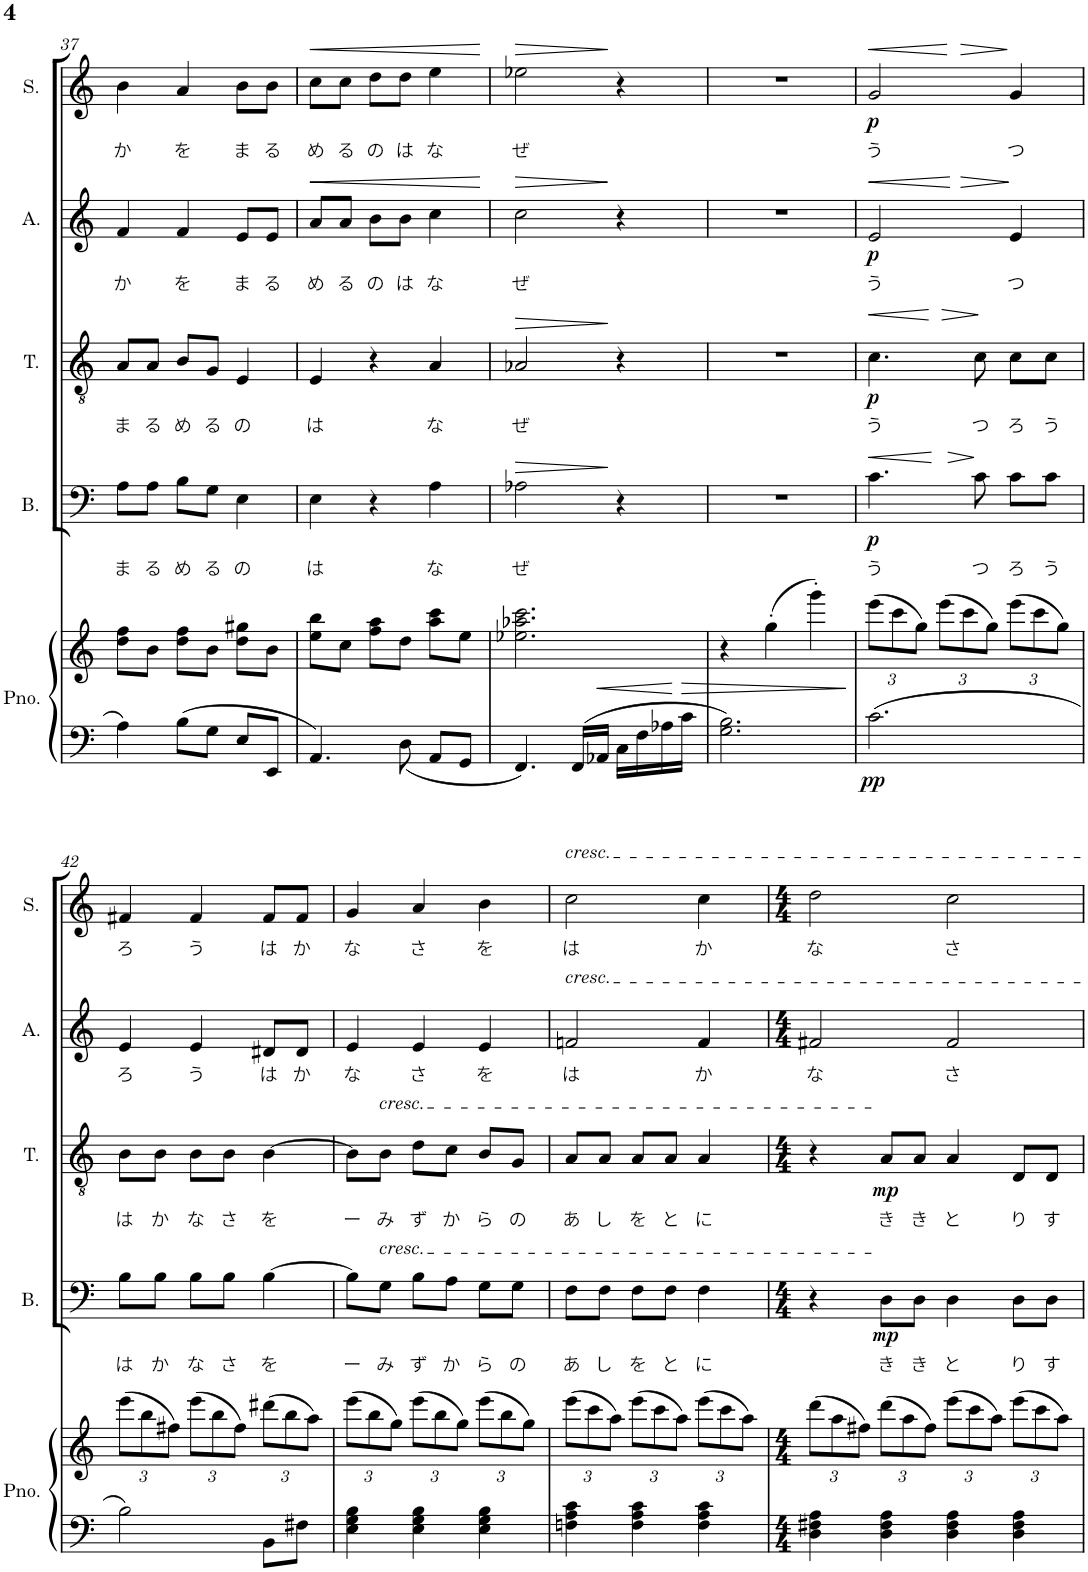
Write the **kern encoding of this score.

**kern	**kern	**dynam	**kern	**text	**dynam	**kern	**text	**dynam	**kern	**text	**dynam	**kern	**text	**dynam
*part5	*part5	*part5	*part4	*part4	*part4	*part3	*part3	*part3	*part2	*part2	*part2	*part1	*part1	*part1
*staff6	*staff5	*staff5/6	*staff4	*staff4	*staff4	*staff3	*staff3	*staff3	*staff2	*staff2	*staff2	*staff1	*staff1	*staff1
*I"Piano	*	*	*I"Bass	*	*	*I"Tenor	*	*	*I"Alto	*	*	*I"Soprano	*	*
*I'Pno.	*	*	*I'B.	*	*	*I'T.	*	*	*I'A.	*	*	*I'S.	*	*
!!LO:PB:g=z
*clefF4	*clefG2	*	*clefF4	*	*	*clefGv2	*	*	*clefG2	*	*	*clefG2	*	*
*	*	*	*Trd12c21	*	*	*Trd8c14	*	*	*Trd1c2	*	*	*Trd1c2	*	*
*k[]	*k[]	*	*k[]	*	*	*k[]	*	*	*k[]	*	*	*k[]	*	*
*M3/4	*M3/4	*	*M3/4	*	*	*M3/4	*	*	*M3/4	*	*	*M3/4	*	*
=37	=37	=37	=37	=37	=37	=37	=37	=37	=37	=37	=37	=37	=37	=37
!	!	!	!	!LO:LY:b	!	!	!LO:LY:b	!	!	!LO:LY:b	!	!	!LO:LY:b	!
4A\	8dd\ 8ff\L	.	8A\L	ま	.	8A/L	ま	.	4f/	か	.	4b\	か	.
!	!	!	!	!LO:LY:b	!	!	!LO:LY:b	!	!	!	!	!	!	!
.	8b\J	.	8A\J	る	.	8A/J	る	.	.	.	.	.	.	.
!	!	!	!	!LO:LY:b	!	!	!LO:LY:b	!	!	!LO:LY:b	!	!	!LO:LY:b	!
8B\L	8dd\ 8ff\L	.	8B\L	め	.	8B/L	め	.	4f/	を	.	4a/	を	.
!	!	!	!	!LO:LY:b	!	!	!LO:LY:b	!	!	!	!	!	!	!
8G\J	8b\J	.	8G\J	る	.	8G/J	る	.	.	.	.	.	.	.
!	!	!	!	!LO:LY:b	!	!	!LO:LY:b	!	!	!LO:LY:b	!	!	!LO:LY:b	!
8E/L	8dd\ 8gg#X\L	.	4E\	の	.	4E/	の	.	8e/L	ま	.	8b\L	ま	.
!	!	!	!	!	!	!	!	!	!	!LO:LY:b	!	!	!LO:LY:b	!
8EE/J	8b\J	.	.	.	.	.	.	.	8e/J	る	.	8b\J	る	.
=38	=38	=38	=38	=38	=38	=38	=38	=38	=38	=38	=38	=38	=38	=38
!	!	!	!	!LO:LY:b	!	!	!LO:LY:b	!	!	!LO:LY:b	!LO:HP:b	!	!LO:LY:b	!LO:HP:b
4.AA/	8ee\ 8bb\L	.	4E\	は	.	4E/	は	.	8a/L	め	<	8cc\L	め	<
!	!	!	!	!	!	!	!	!	!	!LO:LY:b	!	!	!LO:LY:b	!
.	8cc\J	.	.	.	.	.	.	.	8a/J	る	.	8cc\J	る	.
!	!	!	!	!	!	!	!	!	!	!LO:LY:b	!	!	!LO:LY:b	!
.	8ff\ 8aa\L	.	4r	.	.	4r	.	.	8b\L	の	.	8dd\L	の	.
!	!	!	!	!	!	!	!	!	!	!LO:LY:b	!	!	!LO:LY:b	!
8D\	8dd\J	.	.	.	.	.	.	.	8b\J	は	.	8dd\J	は	.
!	!	!	!	!LO:LY:b	!	!	!LO:LY:b	!	!	!LO:LY:b	!	!	!LO:LY:b	!
8AA/L	8aa\ 8ccc\L	.	4A\	な	.	4A/	な	.	4cc\	な	.	4ee\	な	.
8GG/J	8ee\J	.	.	.	.	.	.	.	.	.	.	.	.	.
.	.	.	.	.	.	.	.	.	.	.	[	.	.	[
=39	=39	=39	=39	=39	=39	=39	=39	=39	=39	=39	=39	=39	=39	=39
!	!	!	!	!LO:LY:b	!LO:HP:b	!	!LO:LY:b	!LO:HP:b	!	!LO:LY:b	!LO:HP:b	!	!LO:LY:b	!LO:HP:b
4.FF/	2.ee-X\ 2.aa-X\ 2.ccc\	.	2A-X\	ぜ	>	2A-X/	ぜ	>	2cc\	ぜ	>	2ee-X\	ぜ	>
16FF/LL	.	.	.	.	.	.	.	.	.	.	.	.	.	.
16AA-X/JJ	.	.	.	.	.	.	.	.	.	.	.	.	.	.
16C\LL	.	.	4r	.	]	4r	.	]	4r	.	]	4r	.	]
16F\	.	.	.	.	.	.	.	.	.	.	.	.	.	.
16A-X\	.	.	.	.	.	.	.	.	.	.	.	.	.	.
16c\JJ	.	.	.	.	.	.	.	.	.	.	.	.	.	.
=40	=40	=40	=40	=40	=40	=40	=40	=40	=40	=40	=40	=40	=40	=40
2.G\ 2.B\	4r	.	2.r	.	.	2.r	.	.	2.r	.	.	2.r	.	.
.	(4gg'\	.	.	.	.	.	.	.	.	.	.	.	.	.
.	4ggg'\)	.	.	.	.	.	.	.	.	.	.	.	.	.
=41	=41	=41	=41	=41	=41	=41	=41	=41	=41	=41	=41	=41	=41	=41
*	*Xbrackettup	*	*	*	*	*	*	*	*	*	*	*	*	*
!	!	!LO:DY:b=2	!	!LO:LY:b	!LO:HP:b	!	!LO:LY:b	!LO:HP:b	!	!LO:LY:b	!LO:HP:b	!	!LO:LY:b	!LO:HP:b
!	!	!	!	!	!LO:DY:n=1:b	!	!	!LO:DY:n=1:b	!	!	!LO:DY:n=1:b	!	!	!LO:DY:n=1:b
2.c\	(12eee\L	pp	4.c\	う	< p	4.c\	う	< p	2e/	う	< p	2g/	う	< p
.	12ccc\	.	.	.	.	.	.	.	.	.	.	.	.	.
.	12gg\J)	.	.	.	.	.	.	.	.	.	.	.	.	.
.	(12eee\L	.	.	.	.	.	.	.	.	.	.	.	.	.
.	12ccc\	.	.	.	.	.	.	.	.	.	.	.	.	.
!	!	!	!	!LO:LY:b	!LO:HP:n=1:b	!	!LO:LY:b	!LO:HP:n=1:b	!	!	!	!	!	!
.	.	.	8c\	つ	[ >	8c\	つ	[ >	.	.	.	.	.	.
.	12gg\J)	.	.	.	.	.	.	.	.	.	.	.	.	.
!	!	!	!	!LO:LY:b	!	!	!LO:LY:b	!	!	!LO:LY:b	!LO:HP:n=1:b	!	!LO:LY:b	!LO:HP:n=1:b
.	(12eee\L	.	8c\L	ろ	]	8c\L	ろ	]	4e/	つ	[ >	4g/	つ	[ >
.	12ccc\	.	.	.	.	.	.	.	.	.	.	.	.	.
!	!	!	!	!LO:LY:b	!	!	!LO:LY:b	!	!	!	!	!	!	!
.	.	.	8c\J	う	.	8c\J	う	.	.	.	.	.	.	.
.	12gg\J)	.	.	.	.	.	.	.	.	.	.	.	.	.
.	.	.	.	.	.	.	.	.	.	.	]	.	.	]
!!LO:LB:g=z
=42	=42	=42	=42	=42	=42	=42	=42	=42	=42	=42	=42	=42	=42	=42
!	!	!	!	!LO:LY:b	!	!	!LO:LY:b	!	!	!LO:LY:b	!	!	!LO:LY:b	!
2B\	(12eee\L	.	8B\L	は	.	8B\L	は	.	4e/	ろ	.	4f#X/	ろ	.
.	12bb\	.	.	.	.	.	.	.	.	.	.	.	.	.
!	!	!	!	!LO:LY:b	!	!	!LO:LY:b	!	!	!	!	!	!	!
.	.	.	8B\J	か	.	8B\J	か	.	.	.	.	.	.	.
.	12ff#X\J)	.	.	.	.	.	.	.	.	.	.	.	.	.
!	!	!	!	!LO:LY:b	!	!	!LO:LY:b	!	!	!LO:LY:b	!	!	!LO:LY:b	!
.	(12eee\L	.	8B\L	な	.	8B\L	な	.	4e/	う	.	4f#/	う	.
.	12bb\	.	.	.	.	.	.	.	.	.	.	.	.	.
!	!	!	!	!LO:LY:b	!	!	!LO:LY:b	!	!	!	!	!	!	!
.	.	.	8B\J	さ	.	8B\J	さ	.	.	.	.	.	.	.
.	12ff#\J)	.	.	.	.	.	.	.	.	.	.	.	.	.
!	!	!	!	!LO:LY:b	!	!	!LO:LY:b	!	!	!LO:LY:b	!	!	!LO:LY:b	!
8BB\L	(12ddd#X\L	.	[4B\	を	.	[4B\	を	.	8d#X/L	は	.	8f#/L	は	.
.	12bb\	.	.	.	.	.	.	.	.	.	.	.	.	.
!	!	!	!	!	!	!	!	!	!	!LO:LY:b	!	!	!LO:LY:b	!
8F#X\J	.	.	.	.	.	.	.	.	8d#/J	か	.	8f#/J	か	.
.	12aa\J)	.	.	.	.	.	.	.	.	.	.	.	.	.
=43	=43	=43	=43	=43	=43	=43	=43	=43	=43	=43	=43	=43	=43	=43
!	!	!	!	!LO:LY:b	!	!	!LO:LY:b	!	!	!LO:LY:b	!	!	!LO:LY:b	!
4E\ 4G\ 4B\	(12eee\L	.	8B\L]	ー	.	8B\L]	ー	.	4e/	な	.	4g/	な	.
.	12bb\	.	.	.	.	.	.	.	.	.	.	.	.	.
!	!	!	!	!	!	!LO:TX:a:i:t=cresc.	!	!	!	!	!	!	!	!
!	!	!	!LO:TX:a:i:t=cresc.	!	!	!	!	!	!	!	!	!	!	!
!	!	!	!	!LO:LY:b	!	!	!LO:LY:b	!	!	!	!	!	!	!
.	.	.	8G\J	み	.	8B\J	み	.	.	.	.	.	.	.
.	12gg\J)	.	.	.	.	.	.	.	.	.	.	.	.	.
!	!	!	!	!LO:LY:b	!	!	!LO:LY:b	!	!	!LO:LY:b	!	!	!LO:LY:b	!
4E\ 4G\ 4B\	(12eee\L	.	8B\L	ず	.	8d\L	ず	.	4e/	さ	.	4a/	さ	.
.	12bb\	.	.	.	.	.	.	.	.	.	.	.	.	.
!	!	!	!	!LO:LY:b	!	!	!LO:LY:b	!	!	!	!	!	!	!
.	.	.	8A\J	か	.	8c\J	か	.	.	.	.	.	.	.
.	12gg\J)	.	.	.	.	.	.	.	.	.	.	.	.	.
!	!	!	!	!LO:LY:b	!	!	!LO:LY:b	!	!	!LO:LY:b	!	!	!LO:LY:b	!
4E\ 4G\ 4B\	(12eee\L	.	8G\L	ら	.	8B/L	ら	.	4e/	を	.	4b\	を	.
.	12bb\	.	.	.	.	.	.	.	.	.	.	.	.	.
!	!	!	!	!LO:LY:b	!	!	!LO:LY:b	!	!	!	!	!	!	!
.	.	.	8G\J	の	.	8G/J	の	.	.	.	.	.	.	.
.	12gg\J)	.	.	.	.	.	.	.	.	.	.	.	.	.
=44	=44	=44	=44	=44	=44	=44	=44	=44	=44	=44	=44	=44	=44	=44
!	!	!	!	!	!	!	!	!	!	!	!	!LO:TX:a:i:t=cresc.	!	!
!	!	!	!	!	!	!	!	!	!LO:TX:a:i:t=cresc.	!	!	!	!	!
!	!	!	!	!LO:LY:b	!	!	!LO:LY:b	!	!	!LO:LY:b	!	!	!LO:LY:b	!
4Fn\ 4A\ 4c\	(12eee\L	.	8F\L	あ	.	8A/L	あ	.	2fn/	は	.	2cc\	は	.
.	12ccc\	.	.	.	.	.	.	.	.	.	.	.	.	.
!	!	!	!	!LO:LY:b	!	!	!LO:LY:b	!	!	!	!	!	!	!
.	.	.	8F\J	し	.	8A/J	し	.	.	.	.	.	.	.
.	12aa\J)	.	.	.	.	.	.	.	.	.	.	.	.	.
!	!	!	!	!LO:LY:b	!	!	!LO:LY:b	!	!	!	!	!	!	!
4F\ 4A\ 4c\	(12eee\L	.	8F\L	を	.	8A/L	を	.	.	.	.	.	.	.
.	12ccc\	.	.	.	.	.	.	.	.	.	.	.	.	.
!	!	!	!	!LO:LY:b	!	!	!LO:LY:b	!	!	!	!	!	!	!
.	.	.	8F\J	と	.	8A/J	と	.	.	.	.	.	.	.
.	12aa\J)	.	.	.	.	.	.	.	.	.	.	.	.	.
!	!	!	!	!LO:LY:b	!	!	!LO:LY:b	!	!	!LO:LY:b	!	!	!LO:LY:b	!
4F\ 4A\ 4c\	(12eee\L	.	4F\	に	.	4A/	に	.	4f/	か	.	4cc\	か	.
.	12ccc\	.	.	.	.	.	.	.	.	.	.	.	.	.
.	12aa\J)	.	.	.	.	.	.	.	.	.	.	.	.	.
=45	=45	=45	=45	=45	=45	=45	=45	=45	=45	=45	=45	=45	=45	=45
*M4/4	*M4/4	*	*M4/4	*	*	*M4/4	*	*	*M4/4	*	*	*M4/4	*	*
!	!	!	!	!	!	!	!	!	!	!LO:LY:b	!	!	!LO:LY:b	!
4D\ 4F#X\ 4A\	(12ddd\L	.	4r	.	.	4r	.	.	2f#X/	な	.	2dd\	な	.
.	12aa\	.	.	.	.	.	.	.	.	.	.	.	.	.
.	12ff#X\J)	.	.	.	.	.	.	.	.	.	.	.	.	.
!	!	!	!	!LO:LY:b	!LO:DY:b	!	!LO:LY:b	!LO:DY:b	!	!	!	!	!	!
4D\ 4F#\ 4A\	(12ddd\L	.	8D\L	き	mp	8A/L	き	mp	.	.	.	.	.	.
.	12aa\	.	.	.	.	.	.	.	.	.	.	.	.	.
!	!	!	!	!LO:LY:b	!	!	!LO:LY:b	!	!	!	!	!	!	!
.	.	.	8D\J	き	.	8A/J	き	.	.	.	.	.	.	.
.	12ff#\J)	.	.	.	.	.	.	.	.	.	.	.	.	.
!	!	!	!	!LO:LY:b	!	!	!LO:LY:b	!	!	!LO:LY:b	!	!	!LO:LY:b	!
4D\ 4F#\ 4A\	(12eee\L	.	4D\	と	.	4A/	と	.	2f#/	さ	.	2cc\	さ	.
.	12ccc\	.	.	.	.	.	.	.	.	.	.	.	.	.
.	12aa\J)	.	.	.	.	.	.	.	.	.	.	.	.	.
!	!	!	!	!LO:LY:b	!	!	!LO:LY:b	!	!	!	!	!	!	!
4D\ 4F#\ 4A\	(12eee\L	.	8D\L	り	.	8D/L	り	.	.	.	.	.	.	.
.	12ccc\	.	.	.	.	.	.	.	.	.	.	.	.	.
!	!	!	!	!LO:LY:b	!	!	!LO:LY:b	!	!	!	!	!	!	!
.	.	.	8D\J	す	.	8D/J	す	.	.	.	.	.	.	.
.	12aa\J)	.	.	.	.	.	.	.	.	.	.	.	.	.
=	=	=	=	=	=	=	=	=	=	=	=	=	=	=
*-	*-	*-	*-	*-	*-	*-	*-	*-	*-	*-	*-	*-	*-	*-
